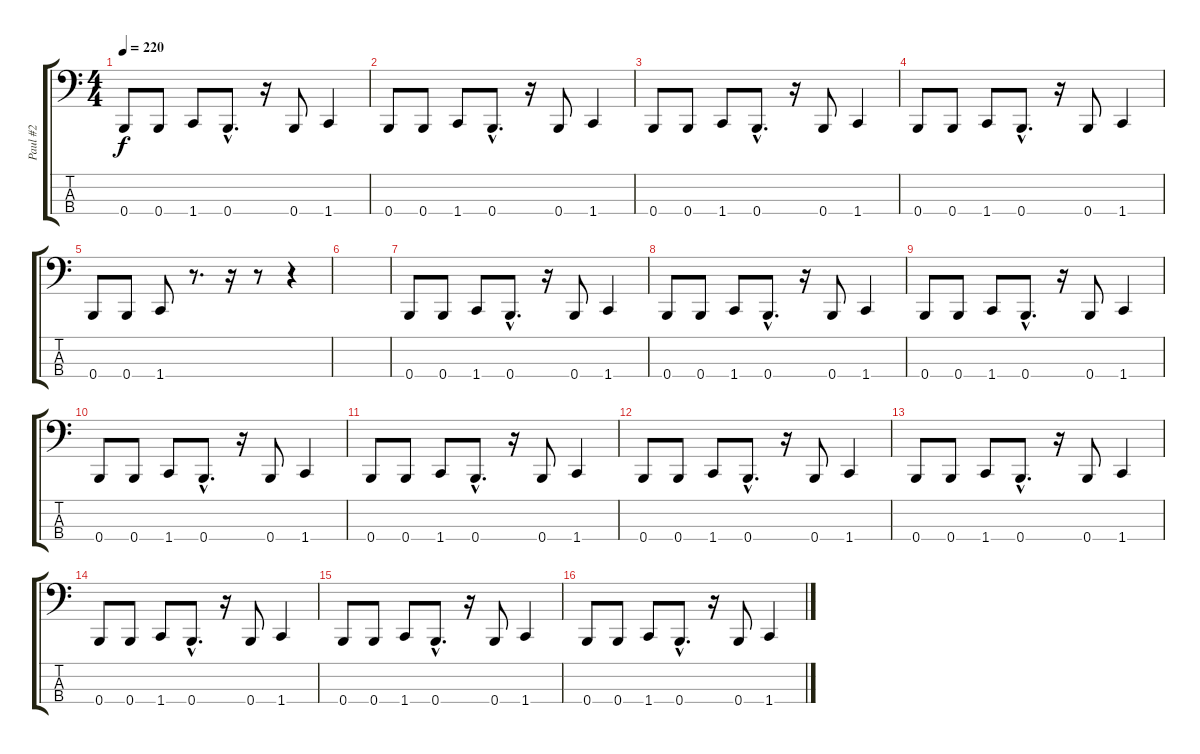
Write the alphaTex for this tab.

\track ("Paul #2" "Paul #2") {instrument electricbassfinger}
\staff {score tabs}
\tuning (E2 B1 Gb1 B0) {hide}
\ts (4 4)
\tempo 220
\clef f4
\ks c
0.4.8{dy f} 0.4.8 1.4.8 0.4{hac}.8{d} r.16 0.4.8 1.4.4 |
0.4.8 0.4.8 1.4.8 0.4{hac}.8{d} r.16 0.4.8 1.4.4 |
0.4.8 0.4.8 1.4.8 0.4{hac}.8{d} r.16 0.4.8 1.4.4 |
0.4.8 0.4.8 1.4.8 0.4{hac}.8{d} r.16 0.4.8 1.4.4 |
0.4.8 0.4.8 1.4.8 r.8{d} r.16 r.8 r.4 |
|
0.4.8 0.4.8 1.4.8 0.4{hac}.8{d} r.16 0.4.8 1.4.4 |
0.4.8 0.4.8 1.4.8 0.4{hac}.8{d} r.16 0.4.8 1.4.4 |
0.4.8 0.4.8 1.4.8 0.4{hac}.8{d} r.16 0.4.8 1.4.4 |
0.4.8 0.4.8 1.4.8 0.4{hac}.8{d} r.16 0.4.8 1.4.4 |
0.4.8 0.4.8 1.4.8 0.4{hac}.8{d} r.16 0.4.8 1.4.4 |
0.4.8 0.4.8 1.4.8 0.4{hac}.8{d} r.16 0.4.8 1.4.4 |
0.4.8 0.4.8 1.4.8 0.4{hac}.8{d} r.16 0.4.8 1.4.4 |
0.4.8 0.4.8 1.4.8 0.4{hac}.8{d} r.16 0.4.8 1.4.4 |
0.4.8 0.4.8 1.4.8 0.4{hac}.8{d} r.16 0.4.8 1.4.4 |
0.4.8 0.4.8 1.4.8 0.4{hac}.8{d} r.16 0.4.8 1.4.4
